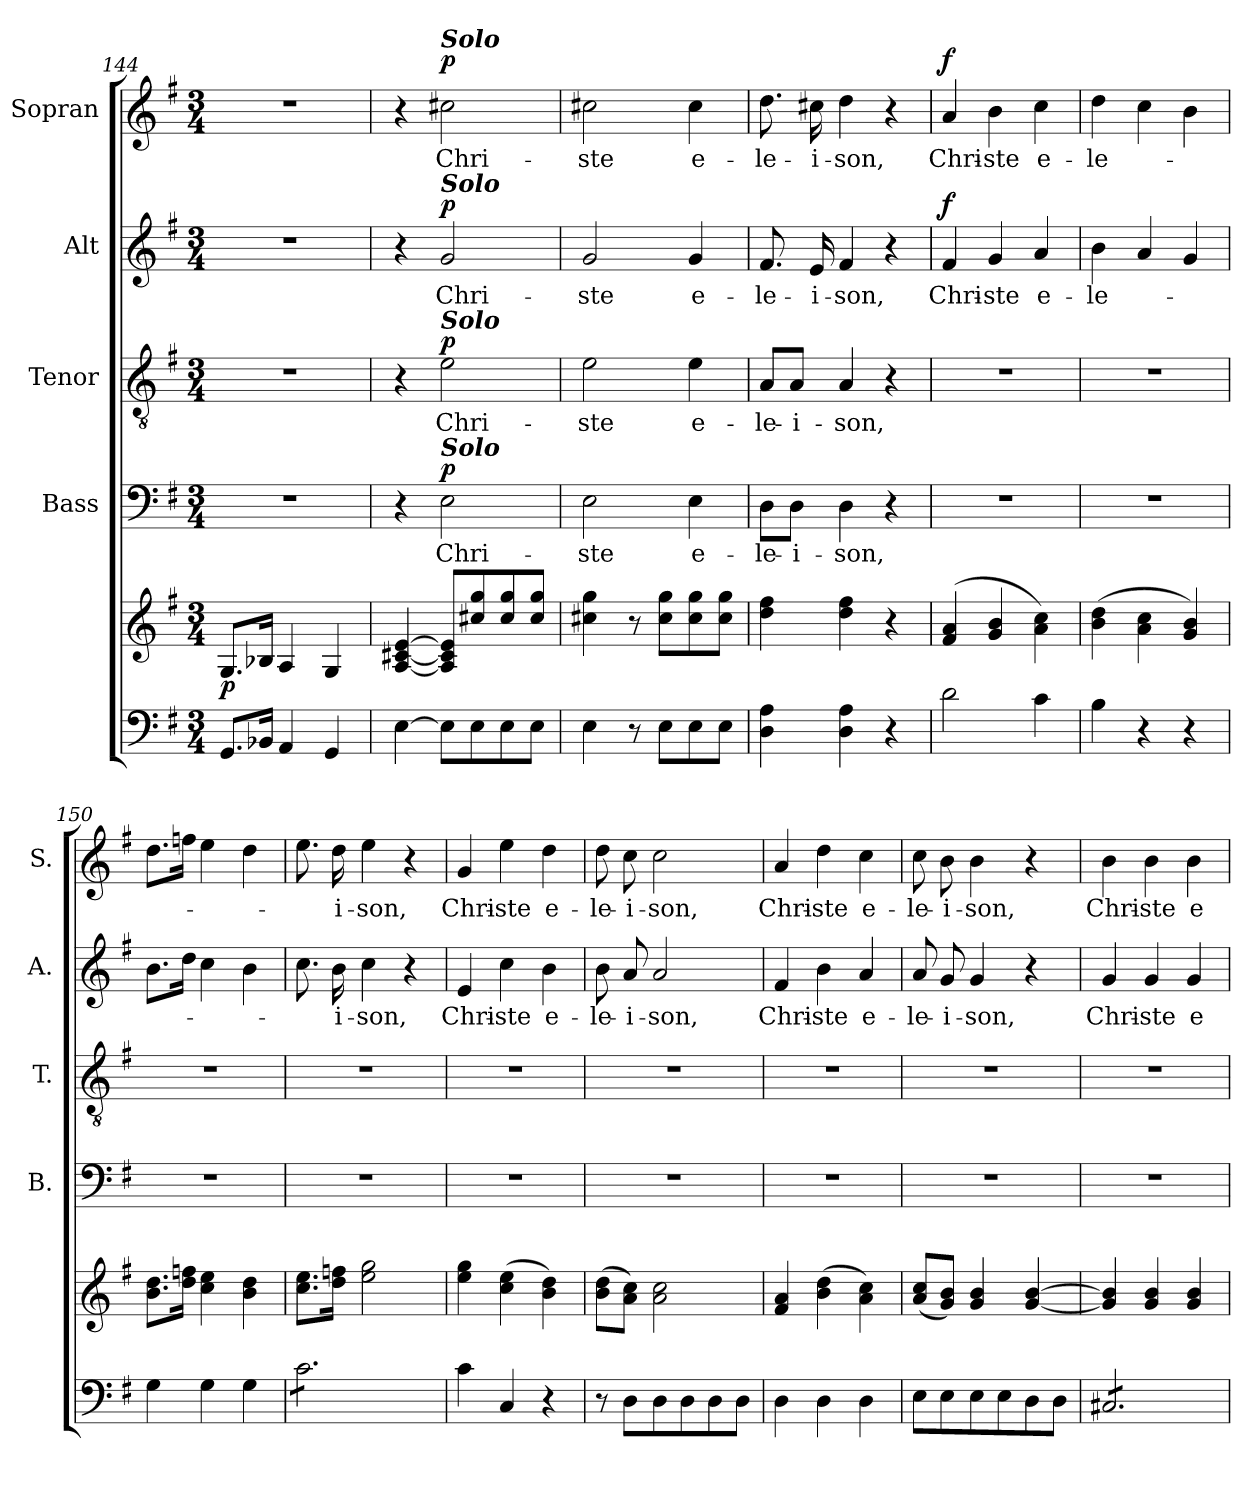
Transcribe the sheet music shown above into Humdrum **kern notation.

**kern	**kern	**dynam	**kern	**text	**dynam	**kern	**text	**dynam	**kern	**text	**dynam	**kern	**text	**dynam
*part5	*part5	*part5	*part4	*part4	*part4	*part3	*part3	*part3	*part2	*part2	*part2	*part1	*part1	*part1
*staff6	*staff5	*staff5/6	*staff4	*staff4	*staff4	*staff3	*staff3	*staff3	*staff2	*staff2	*staff2	*staff1	*staff1	*staff1
*	*	*	*I"Bass	*	*	*I"Tenor	*	*	*I"Alt	*	*	*I"Sopran	*	*
*	*	*	*I'B.	*	*	*I'T.	*	*	*I'A.	*	*	*I'S.	*	*
*clefF4	*clefG2	*	*clefF4	*	*	*clefGv2	*	*	*clefG2	*	*	*clefG2	*	*
*k[f#]	*k[f#]	*	*k[f#]	*	*	*k[f#]	*	*	*k[f#]	*	*	*k[f#]	*	*
*G:	*G:	*	*G:	*	*	*G:	*	*	*G:	*	*	*G:	*	*
*M3/4	*M3/4	*	*M3/4	*	*	*M3/4	*	*	*M3/4	*	*	*M3/4	*	*
=144	=144	=144	=144	=144	=144	=144	=144	=144	=144	=144	=144	=144	=144	=144
!	!	!LO:DY:b	!	!	!	!	!	!	!	!	!	!	!	!
8.GG/L	8.G/L	p	2.r	.	.	2.r	.	.	2.r	.	.	2.r	.	.
16BB-X/Jk	16B-X/Jk	.	.	.	.	.	.	.	.	.	.	.	.	.
4AA/	4A/	.	.	.	.	.	.	.	.	.	.	.	.	.
4GG/	4G/	.	.	.	.	.	.	.	.	.	.	.	.	.
=145	=145	=145	=145	=145	=145	=145	=145	=145	=145	=145	=145	=145	=145	=145
[4E\	[4A/ [4c#X/ [4e/	.	4r	.	.	4r	.	.	4r	.	.	4r	.	.
!	!	!	!	!	!	!	!	!	!	!	!	!LO:TX:a:Bi:t=Solo	!	!
!	!	!	!	!	!	!	!	!	!LO:TX:a:Bi:t=Solo	!	!	!	!	!
!	!	!	!	!	!	!LO:TX:a:Bi:t=Solo	!	!	!	!	!	!	!	!
!	!	!	!LO:TX:a:Bi:t=Solo	!	!	!	!	!	!	!	!	!	!	!
!	!	!	!	!LO:LY:b	!LO:DY:a	!	!LO:LY:b	!LO:DY:a	!	!LO:LY:b	!LO:DY:a	!	!LO:LY:b	!LO:DY:a
8E\L]	8A/] 8c#/] 8e/]L	.	2E\	Chri-	p	2e\	Chri-	p	2g/	Chri-	p	2cc#X\	Chri-	p
8E\	8cc#X/ 8gg/	.	.	.	.	.	.	.	.	.	.	.	.	.
8E\	8cc#/ 8gg/	.	.	.	.	.	.	.	.	.	.	.	.	.
8E\J	8cc#/ 8gg/J	.	.	.	.	.	.	.	.	.	.	.	.	.
=146	=146	=146	=146	=146	=146	=146	=146	=146	=146	=146	=146	=146	=146	=146
!	!	!	!	!LO:LY:b	!	!	!LO:LY:b	!	!	!LO:LY:b	!	!	!LO:LY:b	!
4E\	4cc#X\ 4gg\	.	2E\	-ste	.	2e\	-ste	.	2g/	-ste	.	2cc#X\	-ste	.
8r	8r	.	.	.	.	.	.	.	.	.	.	.	.	.
8E\L	8cc#\ 8gg\L	.	.	.	.	.	.	.	.	.	.	.	.	.
!	!	!	!	!LO:LY:b	!	!	!LO:LY:b	!	!	!LO:LY:b	!	!	!LO:LY:b	!
8E\	8cc#\ 8gg\	.	4E\	e-	.	4e\	e-	.	4g/	e-	.	4cc#\	e-	.
8E\J	8cc#\ 8gg\J	.	.	.	.	.	.	.	.	.	.	.	.	.
=147	=147	=147	=147	=147	=147	=147	=147	=147	=147	=147	=147	=147	=147	=147
!	!	!	!	!LO:LY:b	!	!	!LO:LY:b	!	!	!LO:LY:b	!	!	!LO:LY:b	!
4D\ 4A\	4dd\ 4ff#\	.	8D\L	-le-	.	8A/L	-le-	.	8.f#/	-le-	.	8.dd\	-le-	.
!	!	!	!	!LO:LY:b	!	!	!LO:LY:b	!	!	!	!	!	!	!
.	.	.	8D\J	-i-	.	8A/J	-i-	.	.	.	.	.	.	.
!	!	!	!	!	!	!	!	!	!	!LO:LY:b	!	!	!LO:LY:b	!
.	.	.	.	.	.	.	.	.	16e/	-i-	.	16cc#X\	-i-	.
!	!	!	!	!LO:LY:b	!	!	!LO:LY:b	!	!	!LO:LY:b	!	!	!LO:LY:b	!
4D\ 4A\	4dd\ 4ff#\	.	4D\	-son,	.	4A/	-son,	.	4f#/	-son,	.	4dd\	-son,	.
4r	4r	.	4r	.	.	4r	.	.	4r	.	.	4r	.	.
=148	=148	=148	=148	=148	=148	=148	=148	=148	=148	=148	=148	=148	=148	=148
!	!	!	!	!	!	!	!	!	!	!LO:LY:b	!LO:DY:a	!	!LO:LY:b	!LO:DY:a
2d\	(4f#/ 4a/	.	2.r	.	.	2.r	.	.	4f#/	Chri-	f	4a/	Chri-	f
!	!	!	!	!	!	!	!	!	!	!LO:LY:b	!	!	!LO:LY:b	!
.	4g/ 4b/	.	.	.	.	.	.	.	4g/	-ste	.	4b\	-ste	.
!	!	!	!	!	!	!	!	!	!	!LO:LY:b	!	!	!LO:LY:b	!
4c\	4a\ 4cc\)	.	.	.	.	.	.	.	4a/	e-	.	4cc\	e-	.
=149	=149	=149	=149	=149	=149	=149	=149	=149	=149	=149	=149	=149	=149	=149
!	!	!	!	!	!	!	!	!	!	!LO:LY:b	!	!	!LO:LY:b	!
4B\	(>4b\ 4dd\	.	2.r	.	.	2.r	.	.	4b\	-le-	.	4dd\	-le-	.
4r	4a\ 4cc\	.	.	.	.	.	.	.	4a/	.	.	4cc\	.	.
4r	4g/ 4b/)	.	.	.	.	.	.	.	4g/	.	.	4b\	.	.
!!LO:PB:g=z
=150	=150	=150	=150	=150	=150	=150	=150	=150	=150	=150	=150	=150	=150	=150
4G\	8.b\ 8.dd\L	.	2.r	.	.	2.r	.	.	8.b\L	.	.	8.dd\L	.	.
.	16dd\ 16ffn\Jk	.	.	.	.	.	.	.	16dd\Jk	.	.	16ffn\Jk	.	.
4G\	4cc\ 4ee\	.	.	.	.	.	.	.	4cc\	.	.	4ee\	.	.
4G\	4b\ 4dd\	.	.	.	.	.	.	.	4b\	.	.	4dd\	.	.
=151	=151	=151	=151	=151	=151	=151	=151	=151	=151	=151	=151	=151	=151	=151
*tremolo	*	*	*	*	*	*	*	*	*	*	*	*	*	*
8c\L	8.cc\ 8.ee\L	.	2.r	.	.	2.r	.	.	8.cc\	.	.	8.ee\	.	.
8c\	.	.	.	.	.	.	.	.	.	.	.	.	.	.
!	!	!	!	!	!	!	!	!	!	!LO:LY:b	!	!	!LO:LY:b	!
.	16dd\ 16ffn\Jk	.	.	.	.	.	.	.	16b\	-i-	.	16dd\	-i-	.
!	!	!	!	!	!	!	!	!	!	!LO:LY:b	!	!	!LO:LY:b	!
8c\	2ee\ 2gg\	.	.	.	.	.	.	.	4cc\	-son,	.	4ee\	-son,	.
8c\	.	.	.	.	.	.	.	.	.	.	.	.	.	.
8c\	.	.	.	.	.	.	.	.	4r	.	.	4r	.	.
8c\J	.	.	.	.	.	.	.	.	.	.	.	.	.	.
*Xtremolo	*	*	*	*	*	*	*	*	*	*	*	*	*	*
=152	=152	=152	=152	=152	=152	=152	=152	=152	=152	=152	=152	=152	=152	=152
!	!	!	!	!	!	!	!	!	!	!LO:LY:b	!	!	!LO:LY:b	!
4c\	4ee\ 4gg\	.	2.r	.	.	2.r	.	.	4e/	Chri-	.	4g/	Chri-	.
!	!	!	!	!	!	!	!	!	!	!LO:LY:b	!	!	!LO:LY:b	!
4C/	(>4cc\ 4ee\	.	.	.	.	.	.	.	4cc\	-ste	.	4ee\	-ste	.
!	!	!	!	!	!	!	!	!	!	!LO:LY:b	!	!	!LO:LY:b	!
4r	4b\ 4dd\)	.	.	.	.	.	.	.	4b\	e-	.	4dd\	e-	.
=153	=153	=153	=153	=153	=153	=153	=153	=153	=153	=153	=153	=153	=153	=153
!	!	!	!	!	!	!	!	!	!	!LO:LY:b	!	!	!LO:LY:b	!
8r	(>8b\ 8dd\L	.	2.r	.	.	2.r	.	.	8b\	-le-	.	8dd\	-le-	.
!	!	!	!	!	!	!	!	!	!	!LO:LY:b	!	!	!LO:LY:b	!
8D\L	8a\ 8cc\J)	.	.	.	.	.	.	.	8a/	-i-	.	8cc\	-i-	.
!	!	!	!	!	!	!	!	!	!	!LO:LY:b	!	!	!LO:LY:b	!
8D\	2a\ 2cc\	.	.	.	.	.	.	.	2a/	-son,	.	2cc\	-son,	.
8D\	.	.	.	.	.	.	.	.	.	.	.	.	.	.
8D\	.	.	.	.	.	.	.	.	.	.	.	.	.	.
8D\J	.	.	.	.	.	.	.	.	.	.	.	.	.	.
=154	=154	=154	=154	=154	=154	=154	=154	=154	=154	=154	=154	=154	=154	=154
!	!	!	!	!	!	!	!	!	!	!LO:LY:b	!	!	!LO:LY:b	!
4D\	4f#/ 4a/	.	2.r	.	.	2.r	.	.	4f#/	Chri-	.	4a/	Chri-	.
!	!	!	!	!	!	!	!	!	!	!LO:LY:b	!	!	!LO:LY:b	!
4D\	(>4b\ 4dd\	.	.	.	.	.	.	.	4b\	-ste	.	4dd\	-ste	.
!	!	!	!	!	!	!	!	!	!	!LO:LY:b	!	!	!LO:LY:b	!
4D\	4a\ 4cc\)	.	.	.	.	.	.	.	4a/	e-	.	4cc\	e-	.
=155	=155	=155	=155	=155	=155	=155	=155	=155	=155	=155	=155	=155	=155	=155
!	!	!	!	!	!	!	!	!	!	!LO:LY:b	!	!	!LO:LY:b	!
8E\L	(<8a/ 8cc/L	.	2.r	.	.	2.r	.	.	8a/	-le-	.	8cc\	-le-	.
!	!	!	!	!	!	!	!	!	!	!LO:LY:b	!	!	!LO:LY:b	!
8E\	8g/ 8b/J)	.	.	.	.	.	.	.	8g/	-i-	.	8b\	-i-	.
!	!	!	!	!	!	!	!	!	!	!LO:LY:b	!	!	!LO:LY:b	!
8E\	4g/ 4b/	.	.	.	.	.	.	.	4g/	-son,	.	4b\	-son,	.
8E\	.	.	.	.	.	.	.	.	.	.	.	.	.	.
8D\	[4g/ [4b/	.	.	.	.	.	.	.	4r	.	.	4r	.	.
8D\J	.	.	.	.	.	.	.	.	.	.	.	.	.	.
=156	=156	=156	=156	=156	=156	=156	=156	=156	=156	=156	=156	=156	=156	=156
!	!	!	!	!	!	!	!	!	!	!LO:LY:b	!	!	!LO:LY:b	!
*tremolo	*	*	*	*	*	*	*	*	*	*	*	*	*	*
8C#X/L	4g/] 4b/]	.	2.r	.	.	2.r	.	.	4g/	Chri-	.	4b\	Chri-	.
8C#X/	.	.	.	.	.	.	.	.	.	.	.	.	.	.
!	!	!	!	!	!	!	!	!	!	!LO:LY:b	!	!	!LO:LY:b	!
8C#X/	4g/ 4b/	.	.	.	.	.	.	.	4g/	-ste	.	4b\	-ste	.
8C#X/	.	.	.	.	.	.	.	.	.	.	.	.	.	.
!	!	!	!	!	!	!	!	!	!	!LO:LY:b	!	!	!LO:LY:b	!
8C#X/	4g/ 4b/	.	.	.	.	.	.	.	4g/	e-	.	4b\	e-	.
8C#X/J	.	.	.	.	.	.	.	.	.	.	.	.	.	.
*Xtremolo	*	*	*	*	*	*	*	*	*	*	*	*	*	*
=	=	=	=	=	=	=	=	=	=	=	=	=	=	=
*-	*-	*-	*-	*-	*-	*-	*-	*-	*-	*-	*-	*-	*-	*-
